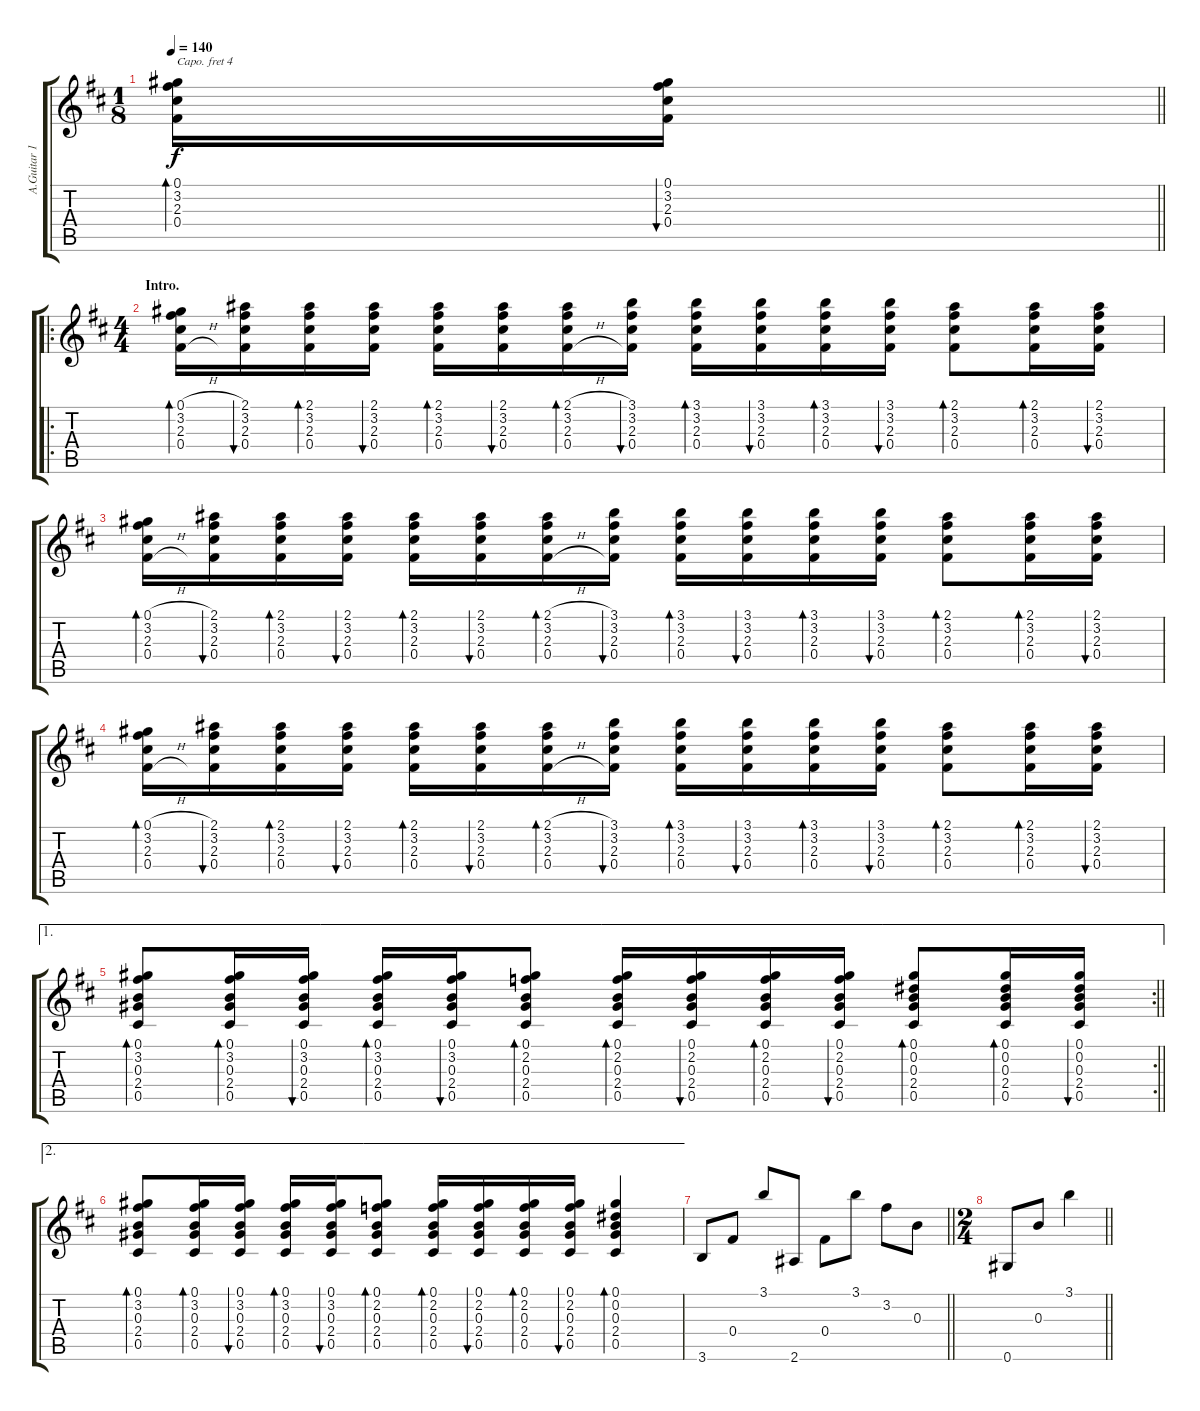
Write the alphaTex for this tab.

\track ("A.Guitar 1" "A.Guitar 1") {instrument acousticguitarsteel}
\staff {score tabs}
\capo 4
\tuning (E4 B3 G3 D3 A2 E2) {hide}
\ts (1 8)
\tempo 140
\clef g2
\barLineRight lightlight
\ks d
(0.1 3.2 2.3 0.4).16{bd 30 dy f instrument acousticguitarsteel} (0.1 3.2 2.3 0.4).16{bu 30} |
\ro
\ts (4 4)
\section ("" "Intro.")
(0.1{h} 3.2{h} 2.3{h} 0.4{h}).16{bd 30} (2.1 3.2 2.3 0.4).16{bu 30} (2.1 3.2 2.3 0.4).16{bd 30} (2.1 3.2 2.3 0.4).16{bu 30} (2.1 3.2 2.3 0.4).16{bd 30} (2.1 3.2 2.3 0.4).16{bu 30} (2.1{h} 3.2{h} 2.3{h} 0.4{h}).16{bd 30} (3.1 3.2 2.3 0.4).16{bu 30} (3.1 3.2 2.3 0.4).16{bd 30} (3.1 3.2 2.3 0.4).16{bu 30} (3.1 3.2 2.3 0.4).16{bd 30} (3.1 3.2 2.3 0.4).16{bu 30} (2.1 3.2 2.3 0.4).8{bd 30} (2.1 3.2 2.3 0.4).16{bd 30} (2.1 3.2 2.3 0.4).16{bu 30} |
(0.1{h} 3.2{h} 2.3{h} 0.4{h}).16{bd 30} (2.1 3.2 2.3 0.4).16{bu 30} (2.1 3.2 2.3 0.4).16{bd 30} (2.1 3.2 2.3 0.4).16{bu 30} (2.1 3.2 2.3 0.4).16{bd 30} (2.1 3.2 2.3 0.4).16{bu 30} (2.1{h} 3.2{h} 2.3{h} 0.4{h}).16{bd 30} (3.1 3.2 2.3 0.4).16{bu 30} (3.1 3.2 2.3 0.4).16{bd 30} (3.1 3.2 2.3 0.4).16{bu 30} (3.1 3.2 2.3 0.4).16{bd 30} (3.1 3.2 2.3 0.4).16{bu 30} (2.1 3.2 2.3 0.4).8{bd 30} (2.1 3.2 2.3 0.4).16{bd 30} (2.1 3.2 2.3 0.4).16{bu 30} |
(0.1{h} 3.2{h} 2.3{h} 0.4{h}).16{bd 30} (2.1 3.2 2.3 0.4).16{bu 30} (2.1 3.2 2.3 0.4).16{bd 30} (2.1 3.2 2.3 0.4).16{bu 30} (2.1 3.2 2.3 0.4).16{bd 30} (2.1 3.2 2.3 0.4).16{bu 30} (2.1{h} 3.2{h} 2.3{h} 0.4{h}).16{bd 30} (3.1 3.2 2.3 0.4).16{bu 30} (3.1 3.2 2.3 0.4).16{bd 30} (3.1 3.2 2.3 0.4).16{bu 30} (3.1 3.2 2.3 0.4).16{bd 30} (3.1 3.2 2.3 0.4).16{bu 30} (2.1 3.2 2.3 0.4).8{bd 30} (2.1 3.2 2.3 0.4).16{bd 30} (2.1 3.2 2.3 0.4).16{bu 30} |
\ae 1
\rc 2
\barLineRight lightlight
(0.1 3.2 0.3 2.4 0.5).8{bd 30} (0.1 3.2 0.3 2.4 0.5).16{bd 30} (0.1 3.2 0.3 2.4 0.5).16{bu 30} (0.1 3.2 0.3 2.4 0.5).16{bd 30} (0.1 3.2 0.3 2.4 0.5).16{bu 30} (0.1 2.2 0.3 2.4 0.5).8{bd 30} (0.1 2.2 0.3 2.4 0.5).16{bd 30} (0.1 2.2 0.3 2.4 0.5).16{bu 30} (0.1 2.2 0.3 2.4 0.5).16{bd 30} (0.1 2.2 0.3 2.4 0.5).16{bu 30} (0.1 0.2 0.3 2.4 0.5).8{bd 30} (0.1 0.2 0.3 2.4 0.5).16{bd 30} (0.1 0.2 0.3 2.4 0.5).16{bu 30} |
\ae 2
(0.1 3.2 0.3 2.4 0.5).8{bd 30} (0.1 3.2 0.3 2.4 0.5).16{bd 30} (0.1 3.2 0.3 2.4 0.5).16{bu 30} (0.1 3.2 0.3 2.4 0.5).16{bd 30} (0.1 3.2 0.3 2.4 0.5).16{bu 30} (0.1 2.2 0.3 2.4 0.5).8{bd 30} (0.1 2.2 0.3 2.4 0.5).16{bd 30} (0.1 2.2 0.3 2.4 0.5).16{bu 30} (0.1 2.2 0.3 2.4 0.5).16{bd 30} (0.1 2.2 0.3 2.4 0.5).16{bu 30} (0.1 0.2 0.3 2.4 0.5).4{bd 30} |
\barLineRight lightlight
3.6.8 0.4.8 3.1.8 2.6.8 0.4.8 3.1.8 3.2.8 0.3.8 |
\ts (2 4)
\barLineRight lightlight
0.6.8 0.3.8 3.1.4
